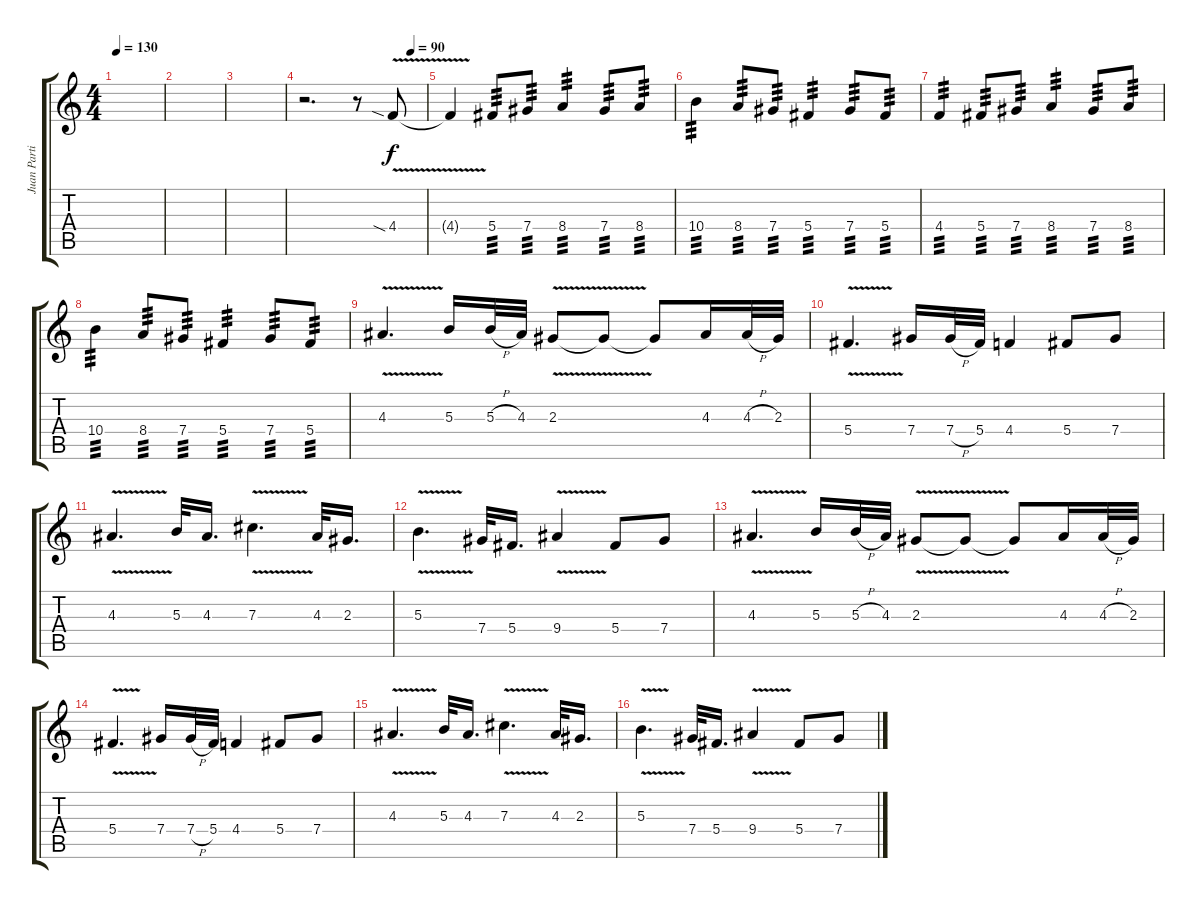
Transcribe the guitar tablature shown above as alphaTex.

\track ("Juan Partida Solo" "Juan Parti") {instrument overdrivenguitar}
\staff {score tabs}
\tuning (Eb4 Bb3 Gb3 Db3 Ab2 Eb2) {hide}
\ts (4 4)
\tempo 130
\tempo 90
\tempo 130
\clef g2
\ks c
|
|
|
\tempo (90 0.875)
r.2{d} r.8 4.4{v sia}.8 |
4.4{t}.4 5.4.8{tp 3} 7.4.8{tp 3} 8.4.4{tp 3} 7.4.8{tp 3} 8.4.8{tp 3} |
10.4.4{tp 3} 8.4.8{tp 3} 7.4.8{tp 3} 5.4.4{tp 3} 7.4.8{tp 3} 5.4.8{tp 3} |
4.4.4{tp 3} 5.4.8{tp 3} 7.4.8{tp 3} 8.4.4{tp 3} 7.4.8{tp 3} 8.4.8{tp 3} |
10.4.4{tp 3} 8.4.8{tp 3} 7.4.8{tp 3} 5.4.4{tp 3} 7.4.8{tp 3} 5.4.8{tp 3} |
4.3{v}.4{d} 5.3.16 5.3{h}.32 4.3.32 2.3{v}.8 2.3{t}.8 2.3{t}.8 4.3.16 4.3{h}.32 2.3.32 |
5.4{v}.4{d} 7.4.16 7.4{h}.32 5.4.32 4.4.4 5.4.8 7.4.8 |
4.3{v}.4{d} 5.3.32 4.3.16{d} 7.3{v}.4{d} 4.3.32 2.3.16{d} |
5.3{v}.4{d} 7.4.32 5.4.16{d} 9.4{v}.4 5.4.8 7.4.8 |
4.3{v}.4{d} 5.3.16 5.3{h}.32 4.3.32 2.3{v}.8 2.3{t}.8 2.3{t}.8 4.3.16 4.3{h}.32 2.3.32 |
5.4{v}.4{d} 7.4.16 7.4{h}.32 5.4.32 4.4.4 5.4.8 7.4.8 |
4.3{v}.4{d} 5.3.32 4.3.16{d} 7.3{v}.4{d} 4.3.32 2.3.16{d} |
5.3{v}.4{d} 7.4.32 5.4.16{d} 9.4{v}.4 5.4.8 7.4.8
